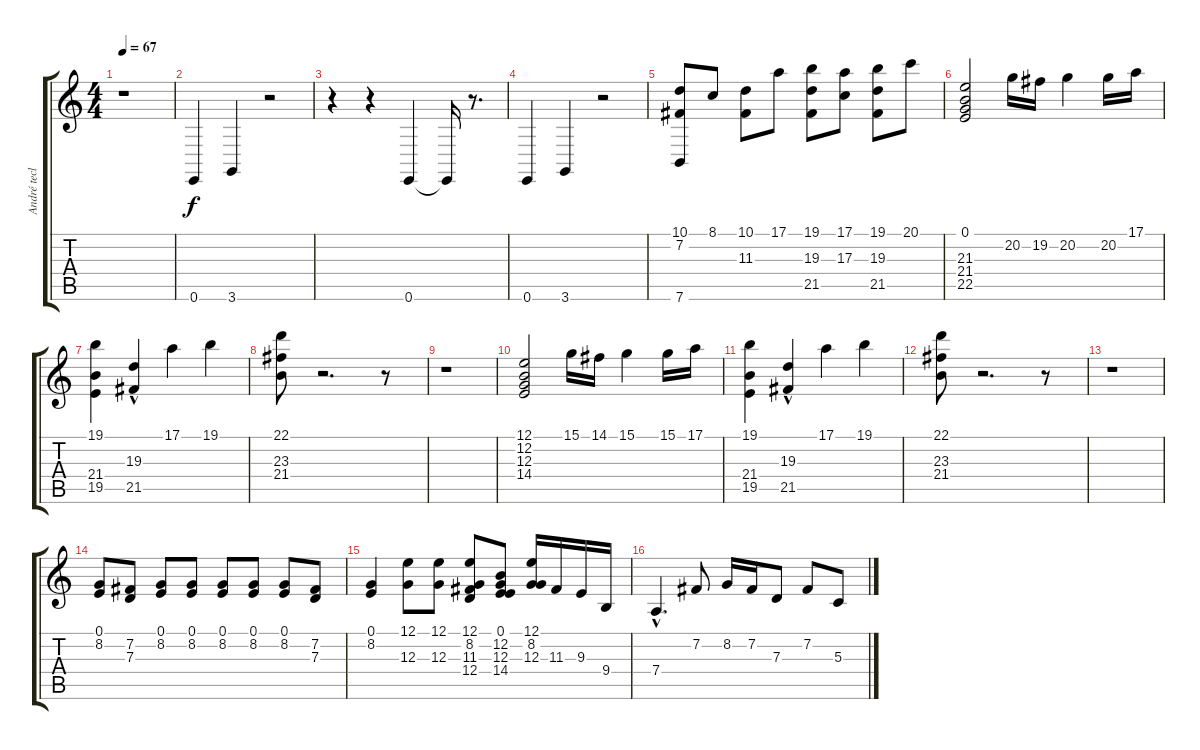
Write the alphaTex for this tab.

\track ("André tecl." "André tecl") {instrument stringensemble1}
\staff {score tabs}
\tuning (E4 B3 G3 D3 A2 E2) {hide}
\ts (4 4)
\tempo 67
\clef g2
\ks c
r.1{dy f} |
0.6.4 3.6.4 r.2 |
r.4 r.4 0.6.4 0.6{t}.16 r.8{d} |
0.6.4 3.6.4 r.2 |
(10.1 7.2 7.6).8 8.1.8 (10.1 11.3).8 17.1.8 (19.1 19.3 21.5).8 (17.1 17.3).8 (19.1 19.3 21.5).8 20.1.8 |
(0.1 21.3 21.4 22.5).2 20.2.16 19.2.16 20.2.4 20.2.16 17.1.16 |
(19.1 21.4 19.5).4 (19.3{hac} 21.5{hac}).4 17.1.4 19.1.4 |
(22.1 23.3 21.4).8 r.2{d} r.8 |
r.1 |
(12.1 12.2 12.3 14.4).2 15.1.16 14.1.16 15.1.4 15.1.16 17.1.16 |
(19.1 21.4 19.5).4 (19.3{hac} 21.5{hac}).4 17.1.4 19.1.4 |
(22.1 23.3 21.4).8 r.2{d} r.8 |
r.1 |
(0.1 8.2).8 (7.2 7.3).8 (0.1 8.2).8 (0.1 8.2).8 (0.1 8.2).8 (0.1 8.2).8 (0.1 8.2).8 (7.2 7.3).8 |
(0.1 8.2).4 (12.1 12.3).8 (12.1 12.3).8 (12.1 8.2 11.3 12.4).8 (0.1 12.2 12.3 14.4).8 (12.1 8.2 12.3).16 11.3.16 9.3.16 9.4.16 |
7.4{hac}.4{d} 7.2.8 8.2.16 7.2.16 7.3.8 7.2.8 5.3.8
